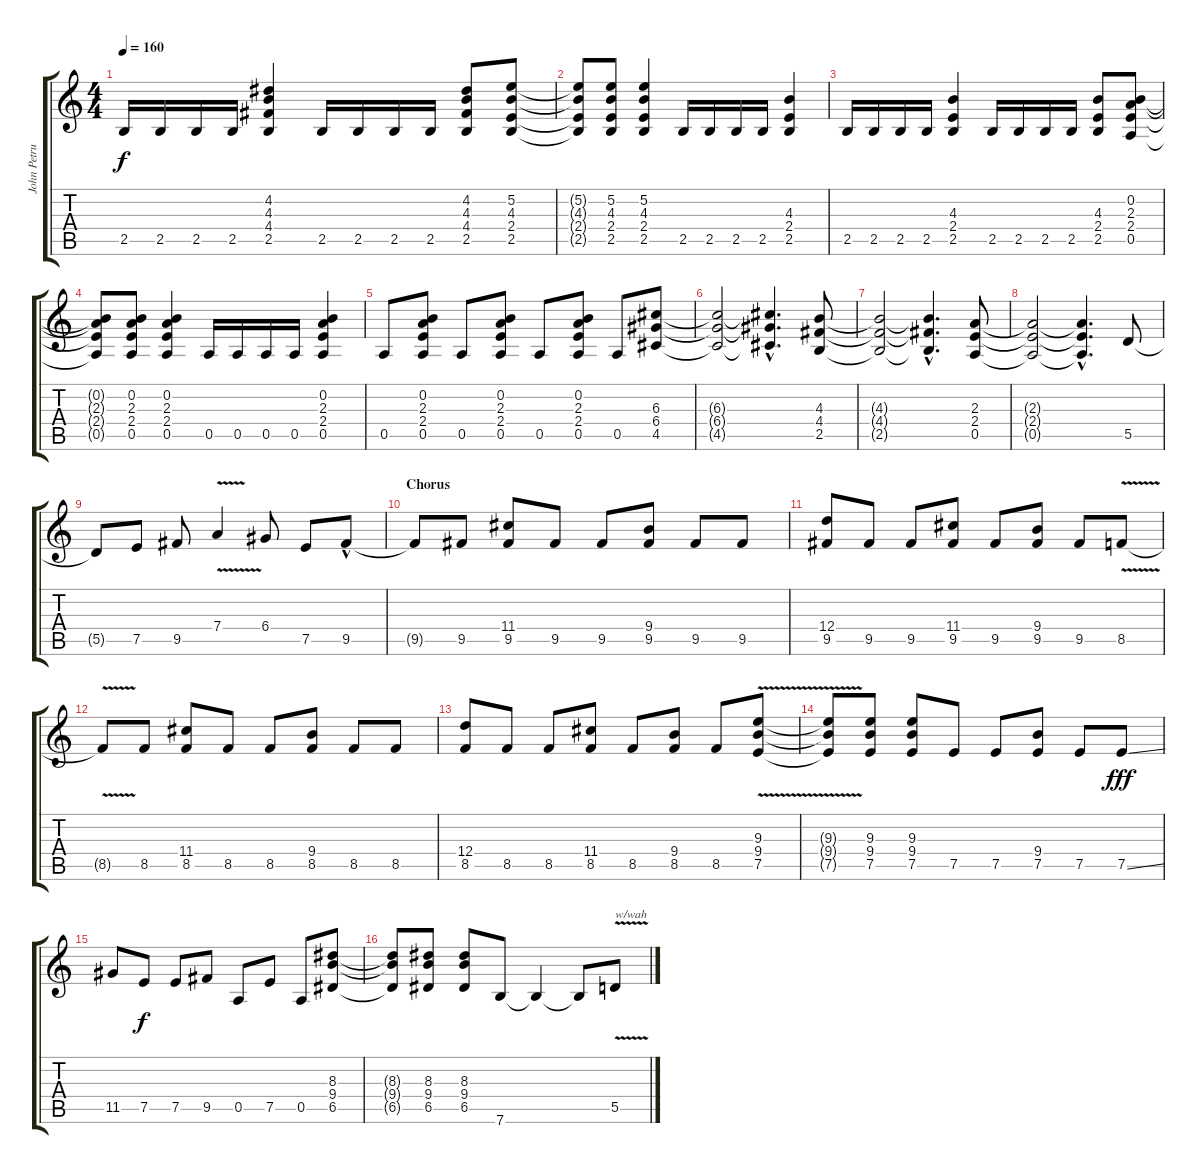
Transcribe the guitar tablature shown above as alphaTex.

\track ("John Petrucci Rythm/Lead Guitar" "John Petru") {instrument distortionguitar}
\staff {score tabs}
\tuning (E4 B3 G3 D3 A2 E2) {hide}
\ts (4 4)
\tempo 160
\clef g2
\ks c
2.5.16{dy f} 2.5.16 2.5.16 2.5.16 (4.2 4.3 4.4 2.5).4 2.5.16 2.5.16 2.5.16 2.5.16 (4.2 4.3 4.4 2.5).8 (5.2 4.3 2.4 2.5).8 |
(5.2{t} 4.3{t} 2.4{t} 2.5{t}).8 (5.2 4.3 2.4 2.5).8 (5.2 4.3 2.4 2.5).4 2.5.16 2.5.16 2.5.16 2.5.16 (4.3 2.4 2.5).4 |
2.5.16 2.5.16 2.5.16 2.5.16 (4.3 2.4 2.5).4 2.5.16 2.5.16 2.5.16 2.5.16 (4.3 2.4 2.5).8 (0.2 2.3 2.4 0.5).8 |
(0.2{t} 2.3{t} 2.4{t} 0.5{t}).8 (0.2 2.3 2.4 0.5).8 (0.2 2.3 2.4 0.5).4 0.5.16 0.5.16 0.5.16 0.5.16 (0.2 2.3 2.4 0.5).4 |
0.5.8 (0.2 2.3 2.4 0.5).8 0.5.8 (0.2 2.3 2.4 0.5).8 0.5.8 (0.2 2.3 2.4 0.5).8 0.5.8 (6.3 6.4 4.5).8 |
(6.3{t} 6.4{t} 4.5{t}).2 (6.3{hac t} 6.4{hac t} 4.5{hac t}).4{d} (4.3 4.4 2.5).8 |
(4.3{t} 4.4{t} 2.5{t}).2 (4.3{hac t} 4.4{hac t} 2.5{hac t}).4{d} (2.3 2.4 0.5).8 |
(2.3{t} 2.4{t} 0.5{t}).2 (2.3{hac t} 2.4{hac t} 0.5{hac t}).4{d} 5.5.8 |
5.5{t}.8 7.5.8 9.5.8 7.4{v}.4 6.4.8 7.5.8 9.5{hac}.8 |
\section ("" "Chorus")
9.5{t}.8 9.5.8 (11.4 9.5).8 9.5.8 9.5.8 (9.4 9.5).8 9.5.8 9.5.8 |
(12.4 9.5).8 9.5.8 9.5.8 (11.4 9.5).8 9.5.8 (9.4 9.5).8 9.5.8 8.5{v}.8 |
8.5{t}.8 8.5.8 (11.4 8.5).8 8.5.8 8.5.8 (9.4 8.5).8 8.5.8 8.5.8 |
(12.4 8.5).8 8.5.8 8.5.8 (11.4 8.5).8 8.5.8 (9.4 8.5).8 8.5.8 (9.3 9.4 7.5{v}).8 |
(9.3{t} 9.4{t} 7.5{t}).8 (9.3 9.4 7.5).8 (9.3 9.4 7.5).8 7.5.8 7.5.8 (9.4 7.5).8 7.5.8 7.5{ss}.8{dy fff} |
11.5.8 7.5.8{dy f} 7.5.8 9.5.8 0.5.8 7.5.8 0.5.8 (8.3 9.4 6.5).8 |
(8.3{t} 9.4{t} 6.5{t}).8 (8.3 9.4 6.5).8 (8.3 9.4 6.5).8 7.6.8 7.6{t}.4 7.6{t}.8 5.5{v}.8{txt "w/wah"}
